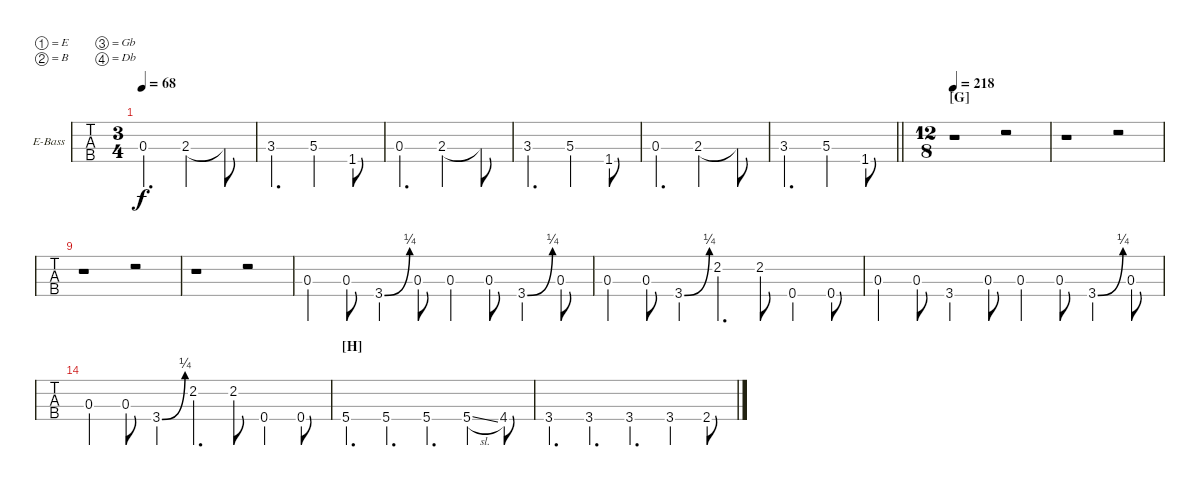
\bracketExtendMode nobrackets
\firstSystemTrackNameOrientation horizontal
\otherSystemsTrackNameOrientation horizontal
\defaultBarNumberDisplay FirstOfSystem
\track ("Bass" "E-Bass") {instrument electricbassfinger}
\staff {tabs}
\tuning (E2 B1 Gb1 Db1)
\ts (3 4)
\tempo 68
\clef f4
\scale
0.25
\ks c
0.3.4{d dy f} 2.3.4 2.3{t}.8 |
\scale
0.25 3.3.4{d} 5.3.4 1.4.8 |
\scale
0.25 0.3.4{d} 2.3.4 2.3{t}.8 |
\scale
0.25 3.3.4{d} 5.3.4 1.4.8 |
\scale
0.225118 0.3.4{d} 2.3.4 2.3{t}.8 |
\scale
0.225118
\barLineRight lightlight
3.3.4{d} 5.3.4 1.4.8 |
\ts (12 8)
\section ("G" "")
\tempo 218
\scale
0.296209 r.1 r.2 |
\scale
0.253555 r.1 r.2 |
\scale
0.184801 r.1 r.2 |
\scale
0.184801 r.1 r.2 |
\scale
0.324698 0.3.4 0.3.8 3.4{be (bend 0 0 14.399999999999999 1)}.4 0.3.8 0.3.4 0.3.8 3.4{be (bend 0 0 15 1)}.4 0.3.8 |
\scale
0.305699 0.3.4 0.3.8 3.4{be (bend 0 0 15 1)}.4 2.2.4{d} 2.2.8 0.4.4 0.4.8 |
\scale
0.278519 0.3.4 0.3.8 3.4.4 0.3.8 0.3.4 0.3.8 3.4{be (bend 0 0 14.399999999999999 1)}.4 0.3.8 |
\scale
0.262222 0.3.4 0.3.8 3.4{be (bend 0 0 14.399999999999999 1)}.4 2.2.4{d} 2.2.8 0.4.4 0.4.8 |
\section ("H" "")
\scale
0.22963 5.4.4{d} 5.4.4{d} 5.4.4{d} 5.4{sl}.4 4.4.8 |
\scale
0.22963 3.4.4{d} 3.4.4{d} 3.4.4{d} 3.4.4 2.4.8
